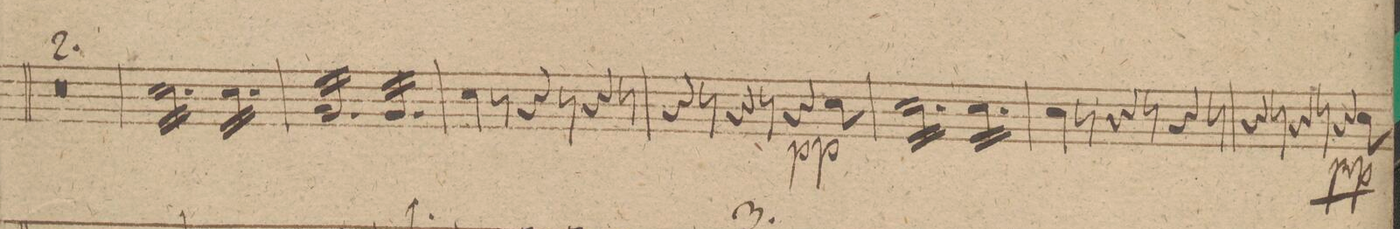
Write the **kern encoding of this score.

**kern	**dynam
*I"Tympano in E. A. H.	*
*clefF4	*
*k[f#]	*
*M9/8	*
8%18r	.
=83	=83
=84	=84
*tremolo	*
16E\LL	.
16E\	.
16E\	.
16E\	.
16E\	.
16E\	.
16E\	.
16E\	.
16E\	.
16E\	.
16E\	.
16E\JJ	.
16E\LL	.
16E\	.
16E\	.
16E\	.
16E\	.
16E\JJ	.
=85	=85
16BB/LL	.
16BB/	.
16BB/	.
16BB/	.
16BB/	.
16BB/	.
16BB/	.
16BB/	.
16BB/	.
16BB/	.
16BB/	.
16BB/JJ	.
16BB/LL	.
16BB/	.
16BB/	.
16BB/	.
16BB/	.
16BB/JJ	.
*Xtremolo	*
=86	=86
4E\	.
8r	.
4r	.
8r	.
4r	.
8r	.
=87	=87
4r	.
8r	.
4r	.
8r	.
4r	.
8E\	pp
=88	=88
*tremolo	*
16E\LL	.
16E\	.
16E\	.
16E\	.
16E\	.
16E\	.
16E\	.
16E\	.
16E\	.
16E\	.
16E\	.
16E\JJ	.
16E\LL	.
16E\	.
16E\	.
16E\	.
16E\	.
16E\JJ	.
*Xtremolo	*
=89	=89
4E\	.
8r	.
4r	.
8r	.
4r	.
8r	.
=90	=90
4r	.
8r	.
4r	.
8r	.
4r	.
8E\	pp
=91	=91
*tremolo	*
*-	*-
